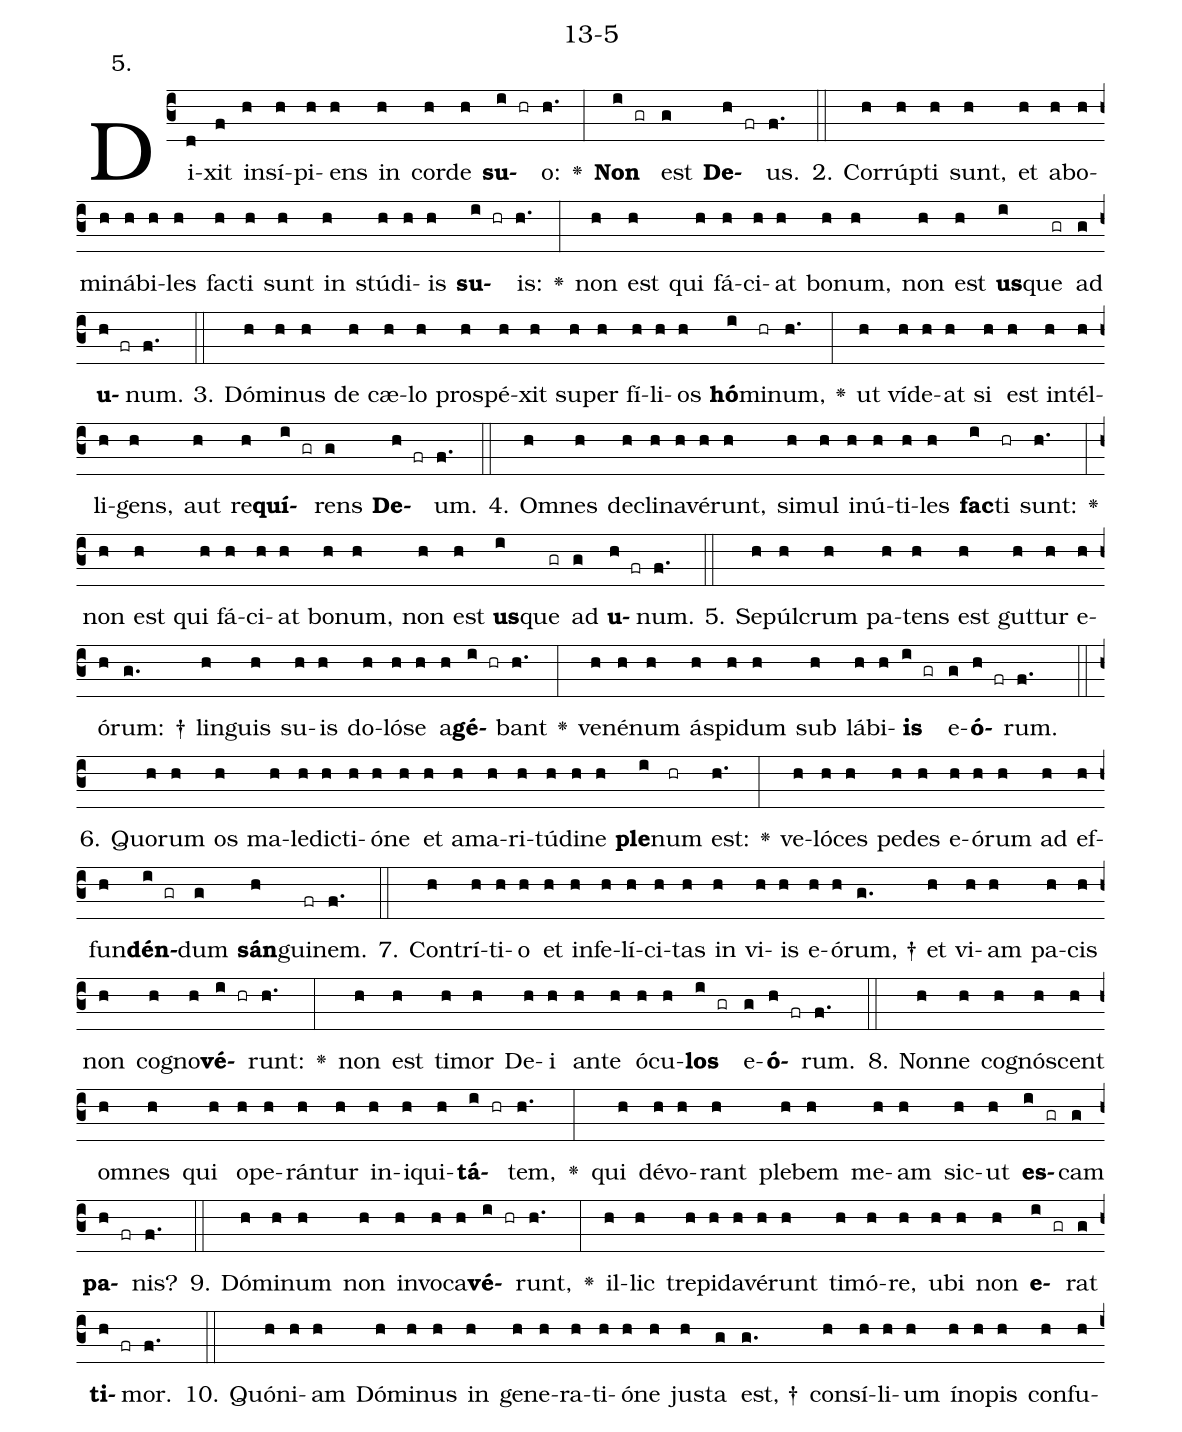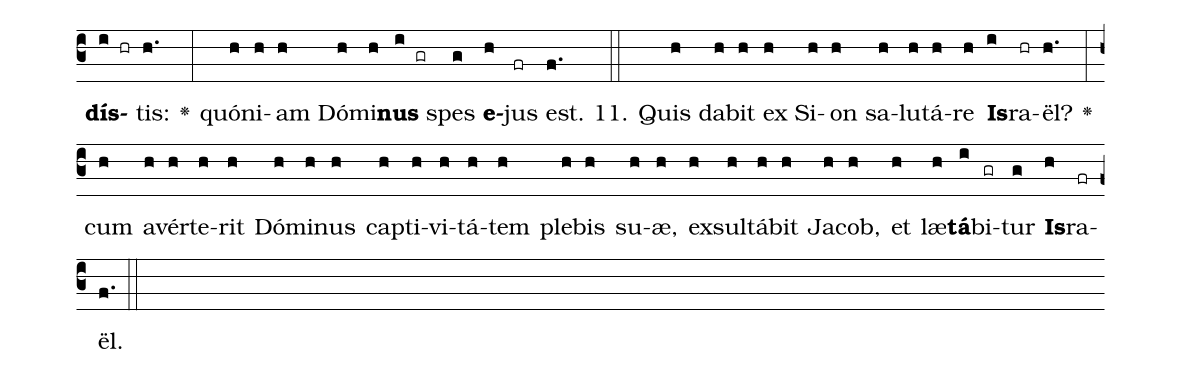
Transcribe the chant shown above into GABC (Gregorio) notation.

name: 13-5;
annotation: 5.;
%%
(c3)Di(d)xit(f) in(h)sí(h)pi(h)ens(h) in(h) cor(h)de(h) <b>su</b>(i hr)o:(h.) <v>\greheightstar</v>(:) <b>Non</b>(i gr) est(g) <b>De</b>(h fr)us.(f.) (::)
2. Cor(h)rúp(h)ti(h) sunt,(h) et(h) ab(h)o(h)mi(h)ná(h)bi(h)les(h) fac(h)ti(h) sunt(h) in(h) stú(h)di(h)is(h) <b>su</b>(i hr)is:(h.) <v>\greheightstar</v>(:) non(h) est(h) qui(h) fá(h)ci(h)at(h) bo(h)num,(h) non(h) est(h) <b>us</b>(i)que(gr) ad(g) <b>u</b>(h fr)num.(f.) (::)
3. Dó(h)mi(h)nus(h) de(h) cæ(h)lo(h) pro(h)spé(h)xit(h) su(h)per(h) fí(h)li(h)os(h) <b>hó</b>(i)mi(hr)num,(h.) <v>\greheightstar</v>(:) ut(h) ví(h)de(h)at(h) si(h) est(h) in(h)tél(h)li(h)gens,(h) aut(h) re(h)<b>quí</b>(i gr)rens(g) <b>De</b>(h fr)um.(f.) (::)
4. Om(h)nes(h) de(h)cli(h)na(h)vé(h)runt,(h) si(h)mul(h) in(h)ú(h)ti(h)les(h) <b>fac</b>(i)ti(hr) sunt:(h.) <v>\greheightstar</v>(:) non(h) est(h) qui(h) fá(h)ci(h)at(h) bo(h)num,(h) non(h) est(h) <b>us</b>(i)que(gr) ad(g) <b>u</b>(h fr)num.(f.) (::)
5. Se(h)púl(h)crum(h) pa(h)tens(h) est(h) gut(h)tur(h) e(h)ó(h)rum: †(g.) lin(h)guis(h) su(h)is(h) do(h)ló(h)se(h) a(h)<b>gé</b>(i hr)bant(h.) <v>\greheightstar</v>(:) ve(h)né(h)num(h) ás(h)pi(h)dum(h) sub(h) lá(h)bi(h)<b>is</b>(i gr) e(g)<b>ó</b>(h fr)rum.(f.) (::)
6. Quo(h)rum(h) os(h) ma(h)le(h)dic(h)ti(h)ó(h)ne(h) et(h) a(h)ma(h)ri(h)tú(h)di(h)ne(h) <b>ple</b>(i)num(hr) est:(h.) <v>\greheightstar</v>(:) ve(h)ló(h)ces(h) pe(h)des(h) e(h)ó(h)rum(h) ad(h) ef(h)fun(h)<b>dén</b>(i gr)dum(g) <b>sán</b>(h)gui(fr)nem.(f.) (::)
7. Con(h)trí(h)ti(h)o(h) et(h) in(h)fe(h)lí(h)ci(h)tas(h) in(h) vi(h)is(h) e(h)ó(h)rum, †(g.) et(h) vi(h)am(h) pa(h)cis(h) non(h) co(h)gno(h)<b>vé</b>(i hr)runt:(h.) <v>\greheightstar</v>(:) non(h) est(h) ti(h)mor(h) De(h)i(h) an(h)te(h) ó(h)cu(h)<b>los</b>(i gr) e(g)<b>ó</b>(h fr)rum.(f.) (::)
8. Non(h)ne(h) co(h)gnó(h)scent(h) om(h)nes(h) qui(h) o(h)pe(h)rán(h)tur(h) in(h)i(h)qui(h)<b>tá</b>(i hr)tem,(h.) <v>\greheightstar</v>(:) qui(h) dé(h)vo(h)rant(h) ple(h)bem(h) me(h)am(h) sic(h)ut(h) <b>es</b>(i gr)cam(g) <b>pa</b>(h fr)nis?(f.) (::)
9. Dó(h)mi(h)num(h) non(h) in(h)vo(h)ca(h)<b>vé</b>(i hr)runt,(h.) <v>\greheightstar</v>(:) il(h)lic(h) tre(h)pi(h)da(h)vé(h)runt(h) ti(h)mó(h)re,(h) u(h)bi(h) non(h) <b>e</b>(i gr)rat(g) <b>ti</b>(h fr)mor.(f.) (::)
10. Quón(h)i(h)am(h) Dó(h)mi(h)nus(h) in(h) ge(h)ne(h)ra(h)ti(h)ó(h)ne(h) jus(h)ta(g) est, †(g.) con(h)sí(h)li(h)um(h) ín(h)o(h)pis(h) con(h)fu(h)<b>dís</b>(i hr)tis:(h.) <v>\greheightstar</v>(:) quón(h)i(h)am(h) Dó(h)mi(h)<b>nus</b>(i gr) spes(g) <b>e</b>(h)jus(fr) est.(f.) (::)
11. Quis(h) da(h)bit(h) ex(h) Si(h)on(h) sa(h)lu(h)tá(h)re(h) <b>Is</b>(i)ra(hr)ël?(h.) <v>\greheightstar</v>(:) cum(h) a(h)vér(h)te(h)rit(h) Dó(h)mi(h)nus(h) cap(h)ti(h)vi(h)tá(h)tem(h) ple(h)bis(h) su(h)æ,(h) ex(h)sul(h)tá(h)bit(h) Ja(h)cob,(h) et(h) læ(h)<b>tá</b>(i)bi(gr)tur(g) <b>Is</b>(h)ra(fr)ël.(f.) (::)
